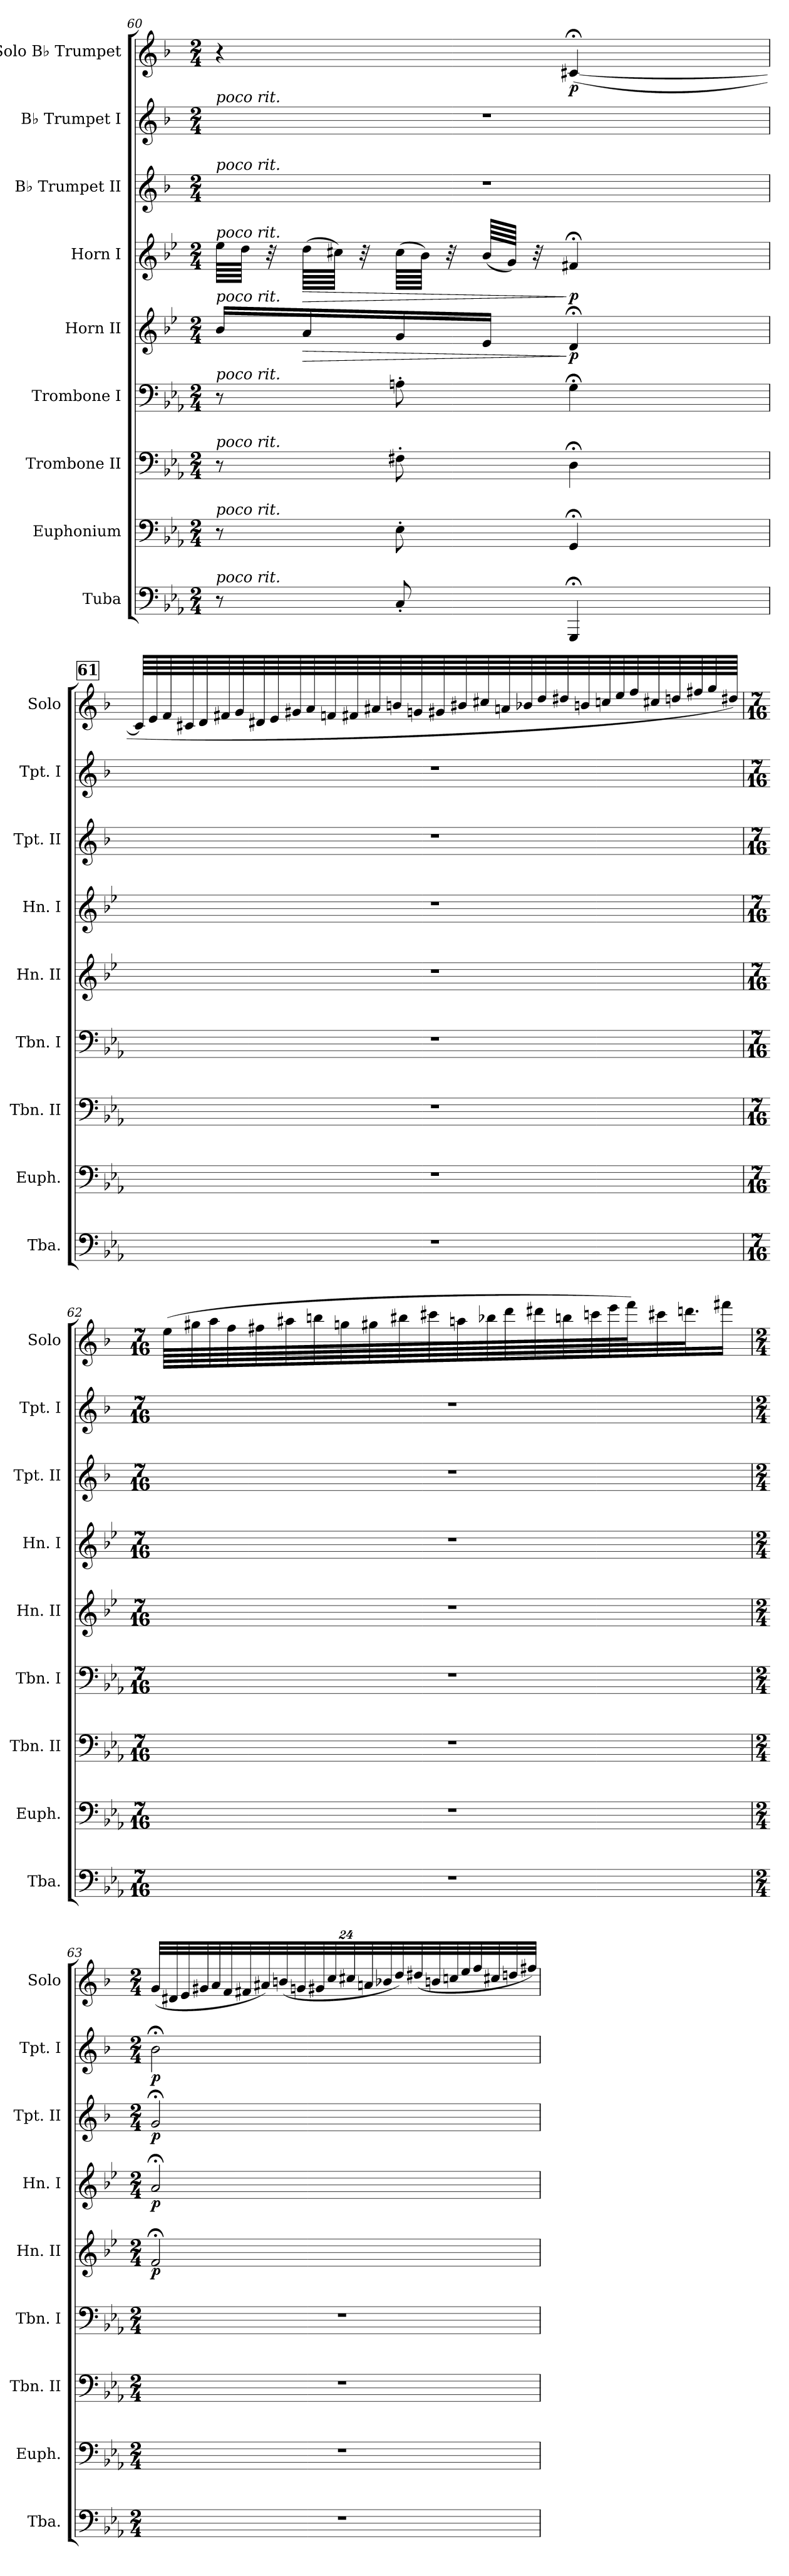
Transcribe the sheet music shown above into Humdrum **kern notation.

**kern	**kern	**kern	**kern	**kern	**dynam	**kern	**dynam	**kern	**dynam	**kern	**dynam	**kern	**dynam
*part9	*part8	*part7	*part6	*part5	*part5	*part4	*part4	*part3	*part3	*part2	*part2	*part1	*part1
*staff9	*staff8	*staff7	*staff6	*staff5	*staff5	*staff4	*staff4	*staff3	*staff3	*staff2	*staff2	*staff1	*staff1
*I"Tuba	*I"Euphonium	*I"Trombone II	*I"Trombone I	*I"Horn II	*	*I"Horn I	*	*I"B♭ Trumpet II	*	*I"B♭ Trumpet I	*	*I"Solo B♭ Trumpet	*
*I'Tba.	*I'Euph.	*I'Tbn. II	*I'Tbn. I	*I'Hn. II	*	*I'Hn. I	*	*I'Tpt. II	*	*I'Tpt. I	*	*I'Solo	*
*clefF4	*clefF4	*clefF4	*clefF4	*clefG2	*	*clefG2	*	*clefG2	*	*clefG2	*	*clefG2	*
*	*	*	*	*ITrd4c7	*	*ITrd4c7	*	*ITrd1c2	*	*ITrd1c2	*	*ITrd1c2	*
*k[b-e-a-]	*k[b-e-a-]	*k[b-e-a-]	*k[b-e-a-]	*k[b-e-a-]	*	*k[b-e-a-]	*	*k[b-e-a-]	*	*k[b-e-a-]	*	*k[b-e-a-]	*
*M2/4	*M2/4	*M2/4	*M2/4	*M2/4	*	*M2/4	*	*M2/4	*	*M2/4	*	*M2/4	*
=60	=60	=60	=60	=60	=60	=60	=60	=60	=60	=60	=60	=60	=60
!	!	!	!	!	!	!	!	!	!	!	!	!LO:TX:a:i:t=poco rit.	!
!	!	!	!	!	!	!	!	!	!	!LO:TX:a:i:t=poco rit.	!	!	!
!	!	!	!	!	!	!	!	!LO:TX:a:i:t=poco rit.	!	!	!	!	!
!	!	!	!	!	!	!LO:TX:a:i:t=poco rit.	!	!	!	!	!	!	!
!	!	!	!	!LO:TX:a:i:t=poco rit.	!	!	!	!	!	!	!	!	!
!	!	!	!LO:TX:a:i:t=poco rit.	!	!	!	!	!	!	!	!	!	!
!	!	!LO:TX:a:i:t=poco rit.	!	!	!	!	!	!	!	!	!	!	!
!	!LO:TX:a:i:t=poco rit.	!	!	!	!	!	!	!	!	!	!	!	!
!LO:TX:a:i:t=poco rit.	!	!	!	!	!	!	!	!	!	!	!	!	!
*	*	*	*	*	*	*	*	*	*	*	*	*^	*
*	*	*	*	*	*	*	*	*	*	*	*	*	*^	*
*	*	*	*	*	*	*	*	*	*	*	*	*	*	*^	*
8r	8r	8r	8r	16e-/LL	.	64a-\LLLL	.	2r	.	2r	.	4r	16ryy	8ryy	8.ryy	.
.	.	.	.	.	.	64g\JJJJ	.	.	.	.	.	.	.	.	.	.
.	.	.	.	.	.	32r	.	.	.	.	.	.	.	.	.	.
*	*	*	*	*	*	*	*	*	*	*	*	*MM55	*	*	*	*
!	!	!	!	!	!LO:HP:b	!	!LO:HP:b	!	!	!	!	!	!	!	!	!
.	.	.	.	16d/	>	(>64g\LLLL	>	.	.	.	.	.	4..ryy	.	.	.
.	.	.	.	.	.	64f#X\JJJJ)	.	.	.	.	.	.	.	.	.	.
.	.	.	.	.	.	32r	.	.	.	.	.	.	.	.	.	.
8C'/	8E-'\	8F#X'\	8An'\	16c/	.	(>64f#\LLLL	.	.	.	.	.	.	.	64ryy	.	.
*	*	*	*	*	*	*	*	*	*	*	*	*MM50	*	*	*	*
.	.	.	.	.	.	64e-\JJJJ)	.	.	.	.	.	.	.	4ryy	.	.
.	.	.	.	.	.	32r	.	.	.	.	.	.	.	.	.	.
*	*	*	*	*	*	*	*	*	*	*	*	*MM45	*	*	*	*
.	.	.	.	16A-/JJ	.	(<64e-/LLLL	.	.	.	.	.	.	.	.	4ryy	.
.	.	.	.	.	.	64c/JJJJ)	.	.	.	.	.	.	.	.	.	.
.	.	.	.	.	.	32r	.	.	.	.	.	.	.	.	.	.
*	*	*	*	*	*	*	*	*	*	*	*	*MM40	*	*	*	*
!	!	!	!	!	!LO:DY:n=1:b	!	!LO:DY:n=1:b	!	!	!	!	!	!	!	!	!LO:DY:b
4GGG;</	4GG;</	4D;<\	4G;<\	4G;</	] p	4Bn;</	] p	.	.	.	.	(>[4Bn;</	.	.	.	p
.	.	.	.	.	.	.	.	.	.	.	.	.	.	16..ryy	.	.
.	.	.	.	.	.	.	.	.	.	.	.	.	.	.	16ryy	.
!!LO:PB:g=z
!!LO:REH:place=s1:a:B:fs=14:t=61
=61	=61	=61	=61	=61	=61	=61	=61	=61	=61	=61	=61	=61	=61	=61	=61	=61
!	!	!	!	!	!	!	!	!	!	!	!	!LO:TX:a:B:t=Freely	!	!	!	!
*	*	*	*	*	*	*	*	*	*	*	*	*v	*v	*v	*v	*
2r	2r	2r	2r	2r	.	2r	.	2r	.	2r	.	64B/LLLL]	.
.	.	.	.	.	.	.	.	.	.	.	.	64d/	.
.	.	.	.	.	.	.	.	.	.	.	.	64e-/	.
.	.	.	.	.	.	.	.	.	.	.	.	64Bn/	.
.	.	.	.	.	.	.	.	.	.	.	.	64c/	.
.	.	.	.	.	.	.	.	.	.	.	.	64en/	.
.	.	.	.	.	.	.	.	.	.	.	.	64f/	.
.	.	.	.	.	.	.	.	.	.	.	.	64c#X/	.
.	.	.	.	.	.	.	.	.	.	.	.	64d/	.
.	.	.	.	.	.	.	.	.	.	.	.	64f#X/	.
.	.	.	.	.	.	.	.	.	.	.	.	64g/	.
.	.	.	.	.	.	.	.	.	.	.	.	64e-X/	.
.	.	.	.	.	.	.	.	.	.	.	.	64en/	.
.	.	.	.	.	.	.	.	.	.	.	.	64g#X/	.
.	.	.	.	.	.	.	.	.	.	.	.	64an/	.
.	.	.	.	.	.	.	.	.	.	.	.	64fn/	.
.	.	.	.	.	.	.	.	.	.	.	.	64f#X/	.
.	.	.	.	.	.	.	.	.	.	.	.	64a#X/	.
.	.	.	.	.	.	.	.	.	.	.	.	64bn/	.
.	.	.	.	.	.	.	.	.	.	.	.	64gn/	.
.	.	.	.	.	.	.	.	.	.	.	.	64a-X/	.
.	.	.	.	.	.	.	.	.	.	.	.	64cc/	.
.	.	.	.	.	.	.	.	.	.	.	.	64cc#X/	.
.	.	.	.	.	.	.	.	.	.	.	.	64an/	.
.	.	.	.	.	.	.	.	.	.	.	.	64b-X/	.
.	.	.	.	.	.	.	.	.	.	.	.	64dd/	.
.	.	.	.	.	.	.	.	.	.	.	.	64ee-/	.
.	.	.	.	.	.	.	.	.	.	.	.	64bn/	.
.	.	.	.	.	.	.	.	.	.	.	.	64ccn/	.
.	.	.	.	.	.	.	.	.	.	.	.	64een/	.
.	.	.	.	.	.	.	.	.	.	.	.	64ff/	.
.	.	.	.	.	.	.	.	.	.	.	.	64cc#X/JJJJ)	.
!!LO:PB:g=z
=62	=62	=62	=62	=62	=62	=62	=62	=62	=62	=62	=62	=62	=62
*M7/16	*M7/16	*M7/16	*M7/16	*M7/16	*	*M7/16	*	*M7/16	*	*M7/16	*	*M7/16	*
4..r	4..r	4..r	4..r	4..r	.	4..r	.	4..r	.	4..r	.	(>64dd\LLLL	.
.	.	.	.	.	.	.	.	.	.	.	.	64ff#X\	.
.	.	.	.	.	.	.	.	.	.	.	.	64gg\	.
.	.	.	.	.	.	.	.	.	.	.	.	64ee-\	.
.	.	.	.	.	.	.	.	.	.	.	.	64een\	.
.	.	.	.	.	.	.	.	.	.	.	.	64gg#X\	.
*	*	*	*	*	*	*	*	*	*	*	*	*MM35	*
.	.	.	.	.	.	.	.	.	.	.	.	64aan\	.
.	.	.	.	.	.	.	.	.	.	.	.	64ffn\	.
.	.	.	.	.	.	.	.	.	.	.	.	64ff#X\	.
.	.	.	.	.	.	.	.	.	.	.	.	64aa#X\	.
*	*	*	*	*	*	*	*	*	*	*	*	*MM30	*
.	.	.	.	.	.	.	.	.	.	.	.	64bbn\	.
.	.	.	.	.	.	.	.	.	.	.	.	64ggn\	.
.	.	.	.	.	.	.	.	.	.	.	.	64aa-X\	.
.	.	.	.	.	.	.	.	.	.	.	.	64ccc\	.
.	.	.	.	.	.	.	.	.	.	.	.	64ccc#X\	.
*	*	*	*	*	*	*	*	*	*	*	*	*MM25	*
.	.	.	.	.	.	.	.	.	.	.	.	64aan\	.
.	.	.	.	.	.	.	.	.	.	.	.	64bb-X\	.
.	.	.	.	.	.	.	.	.	.	.	.	64ddd\	.
.	.	.	.	.	.	.	.	.	.	.	.	64eee-\J)	.
*	*	*	*	*	*	*	*	*	*	*	*	*MM20	*
.	.	.	.	.	.	.	.	.	.	.	.	32bbn\	.
.	.	.	.	.	.	.	.	.	.	.	.	32.cccn\J	.
*	*	*	*	*	*	*	*	*	*	*	*	*MM10	*
.	.	.	.	.	.	.	.	.	.	.	.	16eeen\JJ	.
!!LO:PB:g=z
=63	=63	=63	=63	=63	=63	=63	=63	=63	=63	=63	=63	=63	=63
!!LO:REH:place=s1:a:B:fs=14:t=63
*M2/4	*M2/4	*M2/4	*M2/4	*M2/4	*	*M2/4	*	*M2/4	*	*M2/4	*	*M2/4	*
*	*	*	*	*	*	*	*	*	*	*	*	*Xbrackettup	*
*	*	*	*	*	*	*	*	*	*	*	*	*MM70	*
!	!	!	!	!	!LO:DY:b	!	!LO:DY:b	!	!LO:DY:b	!	!LO:DY:b	!	!
2r	2r	2r	2r	2B-;</	p	2d;</	p	2f;</	p	2a-;<\	p	(<48f/LLL	.
.	.	.	.	.	.	.	.	.	.	.	.	48c#X/	.
.	.	.	.	.	.	.	.	.	.	.	.	48d/	.
.	.	.	.	.	.	.	.	.	.	.	.	48f#X/	.
.	.	.	.	.	.	.	.	.	.	.	.	48g/	.
.	.	.	.	.	.	.	.	.	.	.	.	48e-/	.
.	.	.	.	.	.	.	.	.	.	.	.	48en/	.
.	.	.	.	.	.	.	.	.	.	.	.	48g#X/)	.
.	.	.	.	.	.	.	.	.	.	.	.	(<48an/	.
.	.	.	.	.	.	.	.	.	.	.	.	48fn/	.
.	.	.	.	.	.	.	.	.	.	.	.	48f#X/	.
.	.	.	.	.	.	.	.	.	.	.	.	48b-/	.
.	.	.	.	.	.	.	.	.	.	.	.	48bn/	.
.	.	.	.	.	.	.	.	.	.	.	.	48gn/	.
.	.	.	.	.	.	.	.	.	.	.	.	48a-X/	.
.	.	.	.	.	.	.	.	.	.	.	.	48cc/)	.
.	.	.	.	.	.	.	.	.	.	.	.	(<48cc#X/	.
.	.	.	.	.	.	.	.	.	.	.	.	48an/	.
.	.	.	.	.	.	.	.	.	.	.	.	48b-X/	.
.	.	.	.	.	.	.	.	.	.	.	.	48dd/	.
.	.	.	.	.	.	.	.	.	.	.	.	48ee-/	.
.	.	.	.	.	.	.	.	.	.	.	.	48bn/	.
.	.	.	.	.	.	.	.	.	.	.	.	48ccn/	.
.	.	.	.	.	.	.	.	.	.	.	.	48een/JJJ)	.
=	=	=	=	=	=	=	=	=	=	=	=	=	=
*-	*-	*-	*-	*-	*-	*-	*-	*-	*-	*-	*-	*-	*-
